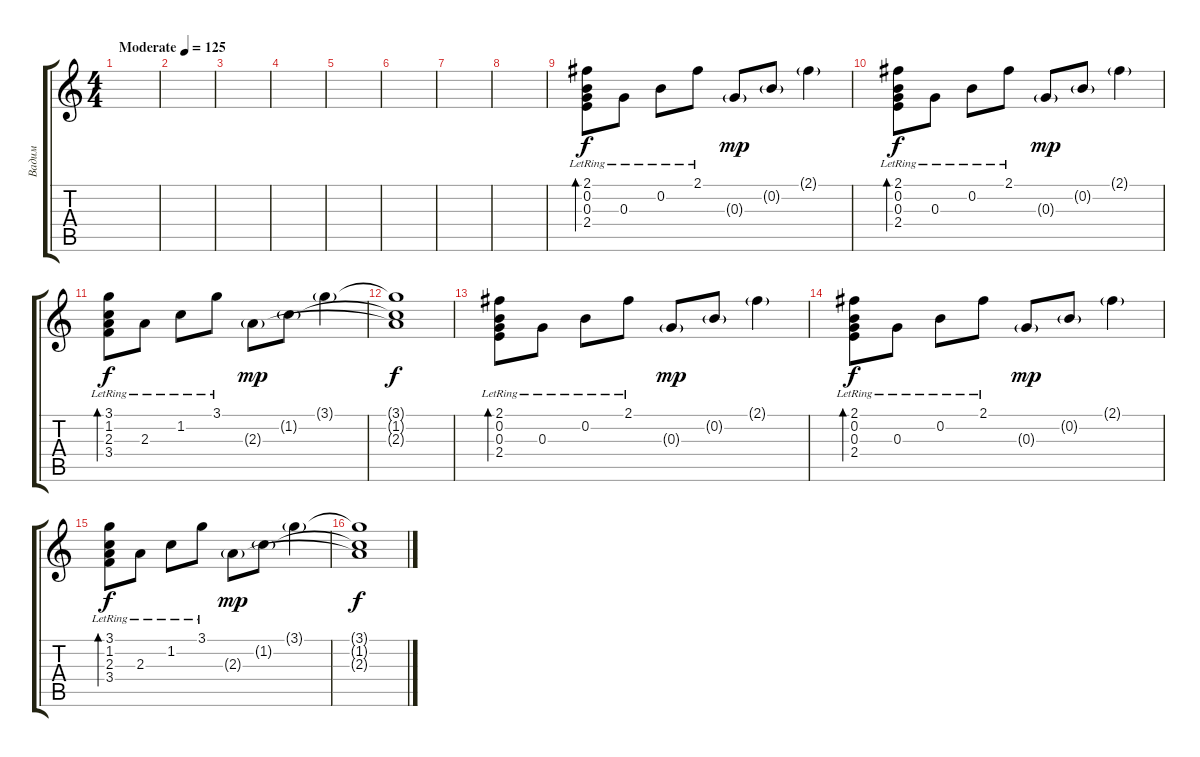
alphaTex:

\track ("Вадим" "Вадим") {instrument acousticguitarsteel}
\staff {score tabs}
\tuning (E4 B3 G3 D3 A2 E2) {hide}
\ts (4 4)
\tempo (125 "Moderate")
\clef g2
\ks c
|
|
|
|
|
|
|
|
(2.1{lr} 0.2{lr} 0.3{lr} 2.4{lr}).8{bd 120} 0.3{lr}.8 0.2{lr}.8 2.1{lr}.8 0.3{g}.8{dy mp} 0.2{g}.8 2.1{g}.4 |
(2.1{lr} 0.2{lr} 0.3{lr} 2.4{lr}).8{bd 120 dy f} 0.3{lr}.8 0.2{lr}.8 2.1{lr}.8 0.3{g}.8{dy mp} 0.2{g}.8 2.1{g}.4 |
(3.1{lr} 1.2{lr} 2.3{lr} 3.4{lr}).8{bd 120 dy f} 2.3{lr}.8 1.2{lr}.8 3.1{lr}.8 2.3{g}.8{dy mp} 1.2{g}.8 3.1{g}.4 |
(3.1{t} 1.2{t} 2.3{t}).1{dy f} |
(2.1{lr} 0.2{lr} 0.3{lr} 2.4{lr}).8{bd 120} 0.3{lr}.8 0.2{lr}.8 2.1{lr}.8 0.3{g}.8{dy mp} 0.2{g}.8 2.1{g}.4 |
(2.1{lr} 0.2{lr} 0.3{lr} 2.4{lr}).8{bd 120 dy f} 0.3{lr}.8 0.2{lr}.8 2.1{lr}.8 0.3{g}.8{dy mp} 0.2{g}.8 2.1{g}.4 |
(3.1{lr} 1.2{lr} 2.3{lr} 3.4{lr}).8{bd 120 dy f} 2.3{lr}.8 1.2{lr}.8 3.1{lr}.8 2.3{g}.8{dy mp} 1.2{g}.8 3.1{g}.4 |
(3.1{t} 1.2{t} 2.3{t}).1{dy f}
